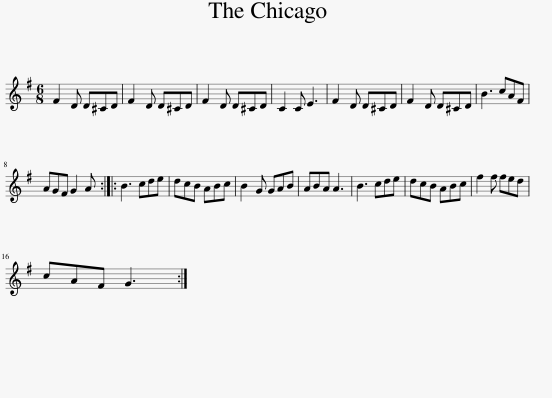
X:1
L:1/8
M:6/8
I:linebreak $
K:G
V:1 treble
V:1
 F2 D D^CD | F2 D D^CD | F2 D D^CD | C2 C E3 | F2 D D^CD | %5
 F2 D D^CD | B3 cAF |$ AGF G2 A :: B3 cde | dcB ABc | %10
 B2 G GAB | ABA A3 | B3 cde | dcB ABc | f2 f fed |$ %15
 cAF G3 :| %16
